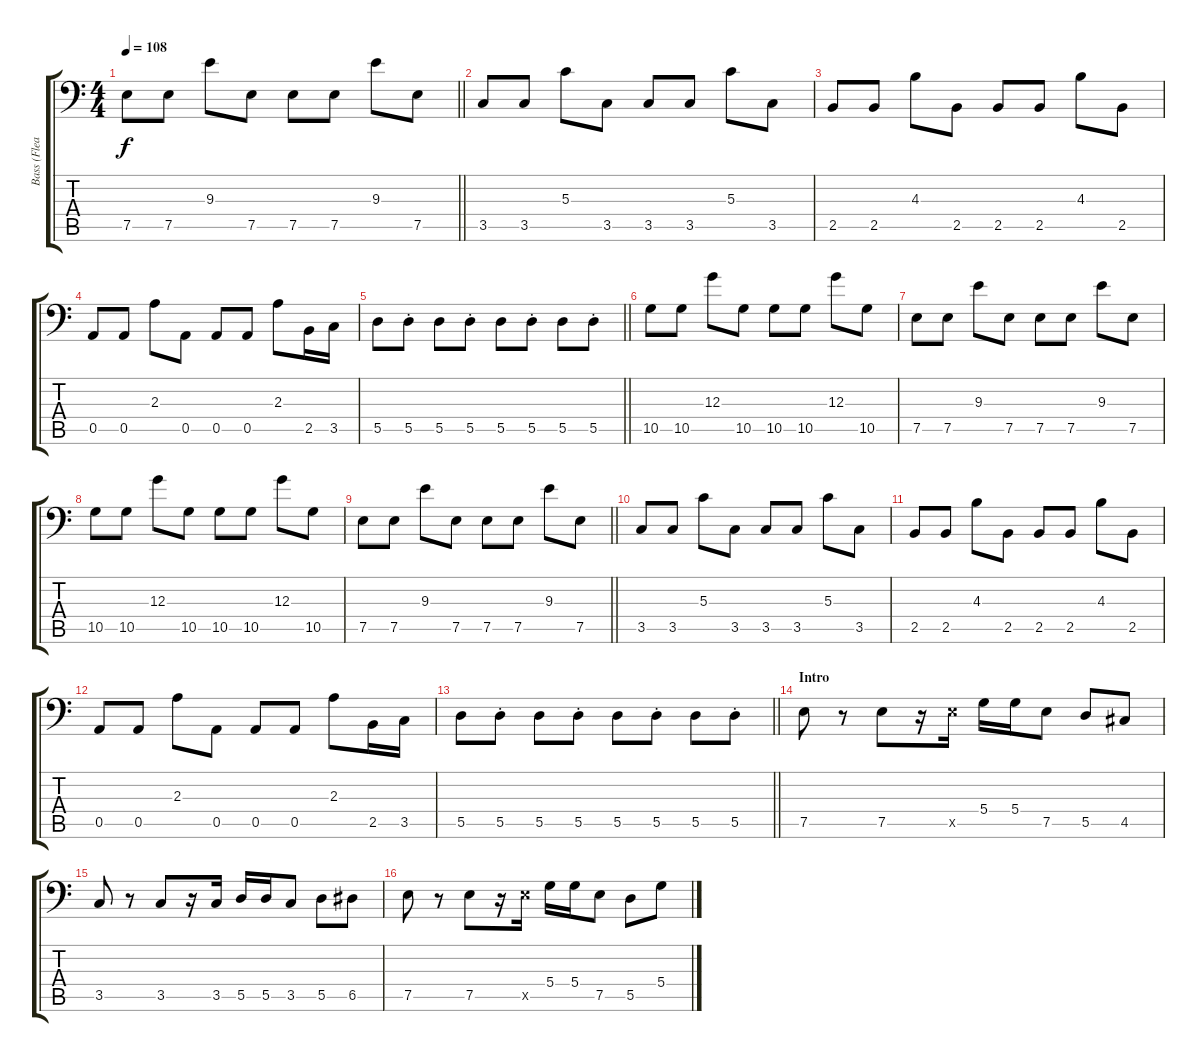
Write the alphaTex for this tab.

\track ("Bass (Flea)" "Bass (Flea") {instrument electricbassfinger}
\staff {score tabs}
\tuning (E3 B2 G2 D2 A1 E1) {hide}
\ts (4 4)
\tempo 108
\clef f4
\barLineRight lightlight
\ks c
7.5.8{dy f} 7.5.8 9.3.8 7.5.8 7.5.8 7.5.8 9.3.8 7.5.8 |
3.5.8 3.5.8 5.3.8 3.5.8 3.5.8 3.5.8 5.3.8 3.5.8 |
2.5.8 2.5.8 4.3.8 2.5.8 2.5.8 2.5.8 4.3.8 2.5.8 |
0.5.8 0.5.8 2.3.8 0.5.8 0.5.8 0.5.8 2.3.8 2.5.16 3.5.16 |
\barLineRight lightlight
5.5.8 5.5{st}.8 5.5.8 5.5{st}.8 5.5.8 5.5{st}.8 5.5.8 5.5{st}.8 |
10.5.8 10.5.8 12.3.8 10.5.8 10.5.8 10.5.8 12.3.8 10.5.8 |
7.5.8 7.5.8 9.3.8 7.5.8 7.5.8 7.5.8 9.3.8 7.5.8 |
10.5.8 10.5.8 12.3.8 10.5.8 10.5.8 10.5.8 12.3.8 10.5.8 |
\barLineRight lightlight
7.5.8 7.5.8 9.3.8 7.5.8 7.5.8 7.5.8 9.3.8 7.5.8 |
3.5.8 3.5.8 5.3.8 3.5.8 3.5.8 3.5.8 5.3.8 3.5.8 |
2.5.8 2.5.8 4.3.8 2.5.8 2.5.8 2.5.8 4.3.8 2.5.8 |
0.5.8 0.5.8 2.3.8 0.5.8 0.5.8 0.5.8 2.3.8 2.5.16 3.5.16 |
\barLineRight lightlight
5.5.8 5.5{st}.8 5.5.8 5.5{st}.8 5.5.8 5.5{st}.8 5.5.8 5.5{st}.8 |
\section ("" "Intro")
7.5.8 r.8 7.5.8 r.16 7.5{x}.16 5.4.16 5.4.16 7.5.8 5.5.8 4.5.8 |
3.5.8 r.8 3.5.8 r.16 3.5.16 5.5.16 5.5.16 3.5.8 5.5.8 6.5.8 |
7.5.8 r.8 7.5.8 r.16 7.5{x}.16 5.4.16 5.4.16 7.5.8 5.5.8 5.4.8
